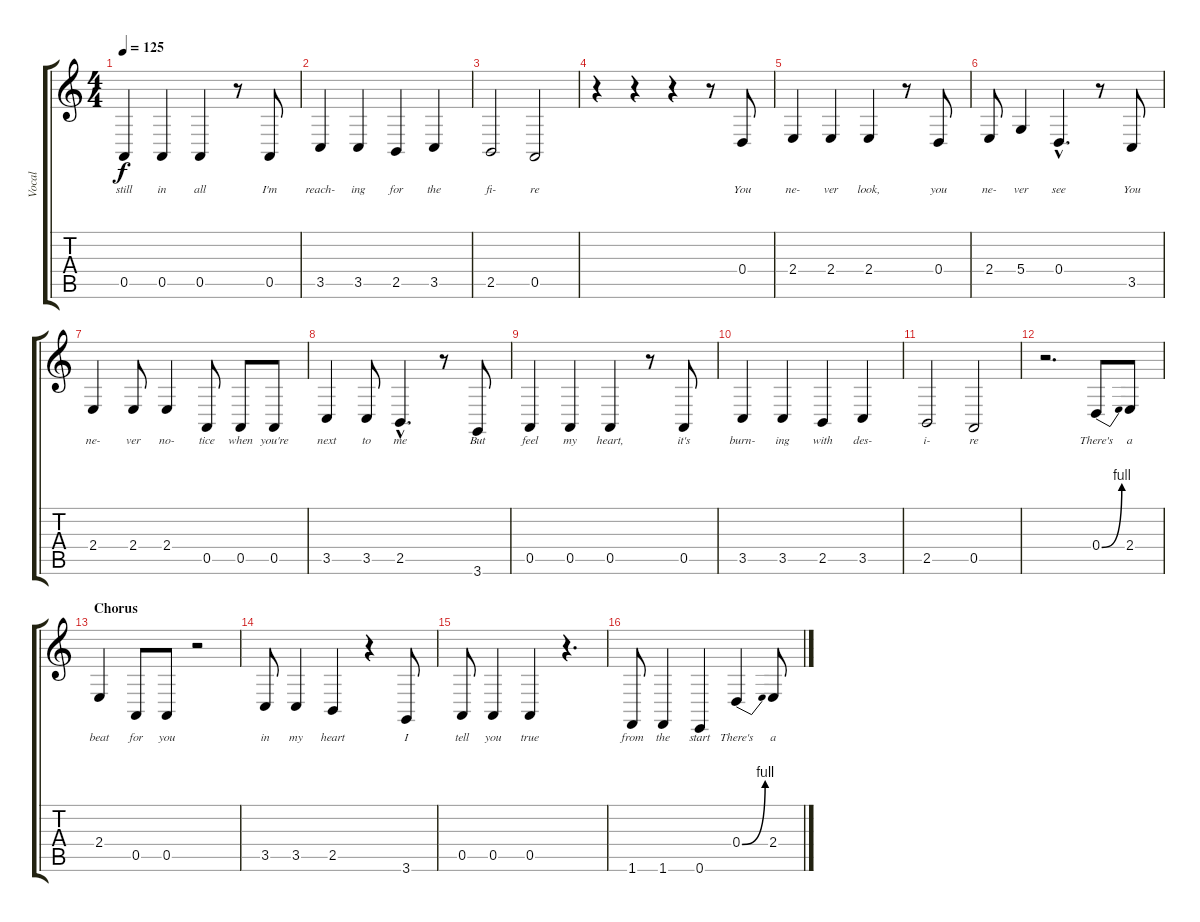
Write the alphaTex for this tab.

\track ("Vocal" "Vocal") {instrument tenorsax}
\staff {score tabs}
\tuning (E4 B3 G3 D3 A2 E2) {hide}
\ts (4 4)
\tempo 125
\clef g2
\ks c
0.5.4{lyrics (0 "still") lyrics (1 "") lyrics (2 "") lyrics (3 "") lyrics (4 "") dy f} 0.5.4{lyrics (0 "in") lyrics (1 "") lyrics (2 "") lyrics (3 "") lyrics (4 "")} 0.5.4{lyrics (0 "all") lyrics (1 "") lyrics (2 "") lyrics (3 "") lyrics (4 "")} r.8 0.5.8{lyrics (0 "I'm") lyrics (1 "") lyrics (2 "") lyrics (3 "") lyrics (4 "")} |
3.5.4{lyrics (0 "reach-") lyrics (1 "") lyrics (2 "") lyrics (3 "") lyrics (4 "")} 3.5.4{lyrics (0 "ing") lyrics (1 "") lyrics (2 "") lyrics (3 "") lyrics (4 "")} 2.5.4{lyrics (0 "for") lyrics (1 "") lyrics (2 "") lyrics (3 "") lyrics (4 "")} 3.5.4{lyrics (0 "the") lyrics (1 "") lyrics (2 "") lyrics (3 "") lyrics (4 "")} |
2.5.2{lyrics (0 "fi-") lyrics (1 "") lyrics (2 "") lyrics (3 "") lyrics (4 "")} 0.5.2{lyrics (0 "re") lyrics (1 "") lyrics (2 "") lyrics (3 "") lyrics (4 "")} |
r.4 r.4 r.4 r.8 0.4.8{lyrics (0 "You") lyrics (1 "") lyrics (2 "") lyrics (3 "") lyrics (4 "")} |
2.4.4{lyrics (0 "ne-") lyrics (1 "") lyrics (2 "") lyrics (3 "") lyrics (4 "")} 2.4.4{lyrics (0 "ver") lyrics (1 "") lyrics (2 "") lyrics (3 "") lyrics (4 "")} 2.4.4{lyrics (0 "look,") lyrics (1 "") lyrics (2 "") lyrics (3 "") lyrics (4 "")} r.8 0.4.8{lyrics (0 "you") lyrics (1 "") lyrics (2 "") lyrics (3 "") lyrics (4 "")} |
2.4.8{lyrics (0 "ne-") lyrics (1 "") lyrics (2 "") lyrics (3 "") lyrics (4 "")} 5.4.4{lyrics (0 "ver") lyrics (1 "") lyrics (2 "") lyrics (3 "") lyrics (4 "")} 0.4{hac}.4{d lyrics (0 "see") lyrics (1 "") lyrics (2 "") lyrics (3 "") lyrics (4 "")} r.8 3.5.8{lyrics (0 "You") lyrics (1 "") lyrics (2 "") lyrics (3 "") lyrics (4 "")} |
2.4.4{lyrics (0 "ne-") lyrics (1 "") lyrics (2 "") lyrics (3 "") lyrics (4 "")} 2.4.8{lyrics (0 "ver") lyrics (1 "") lyrics (2 "") lyrics (3 "") lyrics (4 "")} 2.4.4{lyrics (0 "no-") lyrics (1 "") lyrics (2 "") lyrics (3 "") lyrics (4 "")} 0.5.8{lyrics (0 "tice") lyrics (1 "") lyrics (2 "") lyrics (3 "") lyrics (4 "")} 0.5.8{lyrics (0 "when") lyrics (1 "") lyrics (2 "") lyrics (3 "") lyrics (4 "")} 0.5.8{lyrics (0 "you're") lyrics (1 "") lyrics (2 "") lyrics (3 "") lyrics (4 "")} |
3.5.4{lyrics (0 "next") lyrics (1 "") lyrics (2 "") lyrics (3 "") lyrics (4 "")} 3.5.8{lyrics (0 "to") lyrics (1 "") lyrics (2 "") lyrics (3 "") lyrics (4 "")} 2.5{hac}.4{d lyrics (0 "me") lyrics (1 "") lyrics (2 "") lyrics (3 "") lyrics (4 "")} r.8 3.6.8{lyrics (0 "But") lyrics (1 "") lyrics (2 "") lyrics (3 "") lyrics (4 "")} |
0.5.4{lyrics (0 "feel") lyrics (1 "") lyrics (2 "") lyrics (3 "") lyrics (4 "")} 0.5.4{lyrics (0 "my") lyrics (1 "") lyrics (2 "") lyrics (3 "") lyrics (4 "")} 0.5.4{lyrics (0 "heart,") lyrics (1 "") lyrics (2 "") lyrics (3 "") lyrics (4 "")} r.8 0.5.8{lyrics (0 "it's") lyrics (1 "") lyrics (2 "") lyrics (3 "") lyrics (4 "")} |
3.5.4{lyrics (0 "burn-") lyrics (1 "") lyrics (2 "") lyrics (3 "") lyrics (4 "")} 3.5.4{lyrics (0 "ing") lyrics (1 "") lyrics (2 "") lyrics (3 "") lyrics (4 "")} 2.5.4{lyrics (0 "with") lyrics (1 "") lyrics (2 "") lyrics (3 "") lyrics (4 "")} 3.5.4{lyrics (0 "des-") lyrics (1 "") lyrics (2 "") lyrics (3 "") lyrics (4 "")} |
2.5.2{lyrics (0 "i-") lyrics (1 "") lyrics (2 "") lyrics (3 "") lyrics (4 "")} 0.5.2{lyrics (0 "re") lyrics (1 "") lyrics (2 "") lyrics (3 "") lyrics (4 "")} |
r.2{d} 0.4{be (bend 0 0 60 4)}.8{lyrics (0 "There's") lyrics (1 "") lyrics (2 "") lyrics (3 "") lyrics (4 "")} 2.4.8{lyrics (0 "a") lyrics (1 "") lyrics (2 "") lyrics (3 "") lyrics (4 "")} |
\section ("" "Chorus")
2.4.4{lyrics (0 "beat") lyrics (1 "") lyrics (2 "") lyrics (3 "") lyrics (4 "")} 0.5.8{lyrics (0 "for") lyrics (1 "") lyrics (2 "") lyrics (3 "") lyrics (4 "")} 0.5.8{lyrics (0 "you") lyrics (1 "") lyrics (2 "") lyrics (3 "") lyrics (4 "")} r.2 |
3.5.8{lyrics (0 "in") lyrics (1 "") lyrics (2 "") lyrics (3 "") lyrics (4 "")} 3.5.4{lyrics (0 "my") lyrics (1 "") lyrics (2 "") lyrics (3 "") lyrics (4 "")} 2.5.4{lyrics (0 "heart") lyrics (1 "") lyrics (2 "") lyrics (3 "") lyrics (4 "")} r.4 3.6.8{lyrics (0 "I") lyrics (1 "") lyrics (2 "") lyrics (3 "") lyrics (4 "")} |
0.5.8{lyrics (0 "tell") lyrics (1 "") lyrics (2 "") lyrics (3 "") lyrics (4 "")} 0.5.4{lyrics (0 "you") lyrics (1 "") lyrics (2 "") lyrics (3 "") lyrics (4 "")} 0.5.4{lyrics (0 "true") lyrics (1 "") lyrics (2 "") lyrics (3 "") lyrics (4 "")} r.4{d} |
1.6.8{lyrics (0 "from") lyrics (1 "") lyrics (2 "") lyrics (3 "") lyrics (4 "")} 1.6.4{lyrics (0 "the") lyrics (1 "") lyrics (2 "") lyrics (3 "") lyrics (4 "")} 0.6.4{lyrics (0 "start") lyrics (1 "") lyrics (2 "") lyrics (3 "") lyrics (4 "")} 0.4{be (bend 0 0 60 4)}.4{lyrics (0 "There's") lyrics (1 "") lyrics (2 "") lyrics (3 "") lyrics (4 "")} 2.4.8{lyrics (0 "a") lyrics (1 "") lyrics (2 "") lyrics (3 "") lyrics (4 "")}
